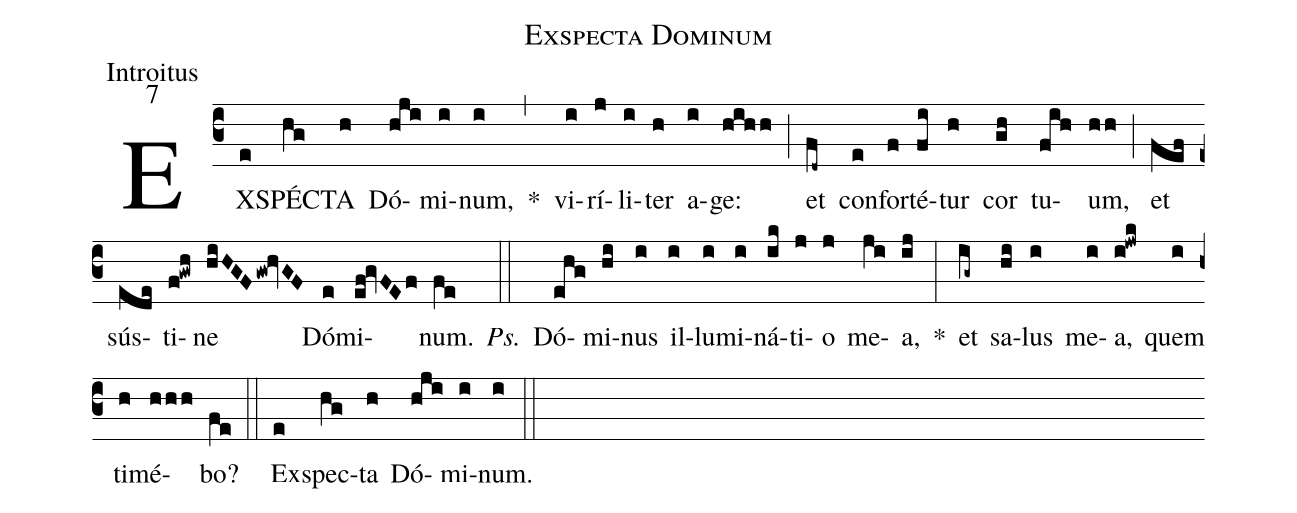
name:Exspecta Dominum;
office-part:Introitus;
mode:7;
%%
(c3) EX(e)SPÉC(hg)TA(h) Dó(hji)mi(i)num,(i) *(,) vi(i)rí(j)li(i)ter(h) a(i)ge:(hihh) (;) et(fd~) con(e)for(f)té(fi)tur(h) cor(gh) tu(fih)um,(hh) (;) et(fef) sús(ede)ti(f!gwh)ne(hiHGFgw!hvGF) Dó(e)mi(ef!gvFEf)num.(fe) <i>Ps.</i>(::) Dó(ehg)mi(hi)nus(i) il(i)lu(i)mi(i)ná(ik)ti(j)o(j) me(ji)a,(ij) *(:) et(ig~) sa(hi)lus(i) me(i)a,(i!jwk) quem(i) ti(h)mé(hhh)bo?(fe) (::) Ex(e)spec(hg)ta(h) Dó(hji)mi(i)num.(i) (::)
